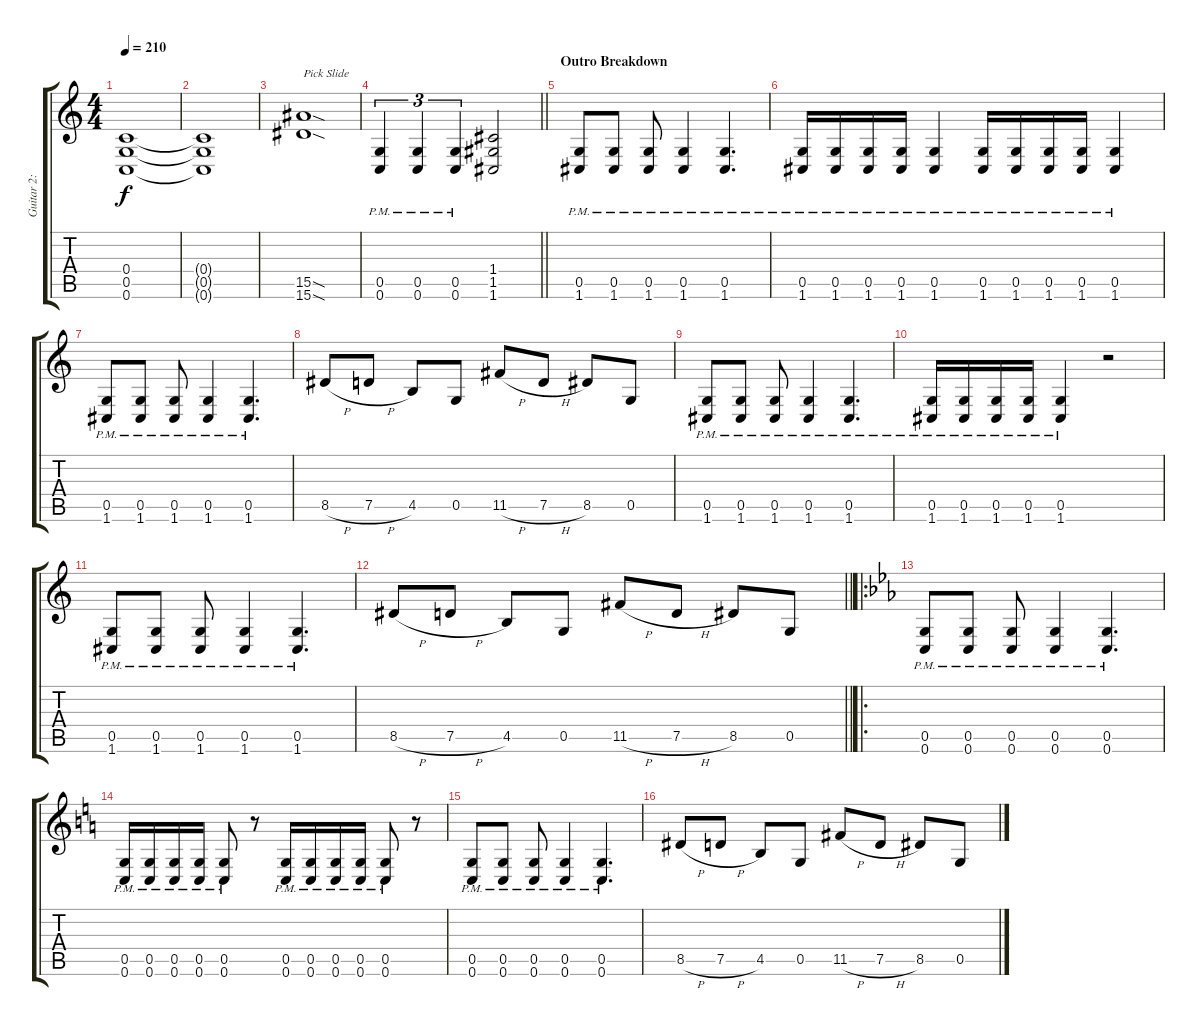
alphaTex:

\track ("Guitar 2: Johan" "Guitar 2: ") {instrument distortionguitar}
\staff {score tabs}
\tuning (D4 A3 F3 C3 G2 C2) {hide}
\ts (4 4)
\tempo 210
\clef g2
\ks c
(0.4 0.5 0.6).1{dy f} |
(0.4{t} 0.5{t} 0.6{t}).1 |
(15.5{sod} 15.6{sod}).1{txt "Pick Slide"} |
\barLineRight lightlight
(0.5{pm} 0.6{pm}).4{tu (3 2)} (0.5{pm} 0.6{pm}).4{tu (3 2)} (0.5{pm} 0.6{pm}).4{tu (3 2)} (1.4 1.5 1.6).2 |
\section ("" "Outro Breakdown")
(0.5{pm} 1.6{pm}).8 (0.5{pm} 1.6{pm}).8 (0.5{pm} 1.6{pm}).8 (0.5{pm} 1.6{pm}).4 (0.5{pm} 1.6{pm}).4{d} |
(0.5{pm} 1.6{pm}).16 (0.5{pm} 1.6{pm}).16 (0.5{pm} 1.6{pm}).16 (0.5{pm} 1.6{pm}).16 (0.5{pm} 1.6{pm}).4 (0.5{pm} 1.6{pm}).16 (0.5{pm} 1.6{pm}).16 (0.5{pm} 1.6{pm}).16 (0.5{pm} 1.6{pm}).16 (0.5{pm} 1.6{pm}).4 |
(0.5{pm} 1.6{pm}).8 (0.5{pm} 1.6{pm}).8 (0.5{pm} 1.6{pm}).8 (0.5{pm} 1.6{pm}).4 (0.5{pm} 1.6{pm}).4{d} |
8.5{h}.8 7.5{h}.8 4.5.8 0.5.8 11.5{h}.8 7.5{h}.8 8.5.8 0.5.8 |
(0.5{pm} 1.6{pm}).8 (0.5{pm} 1.6{pm}).8 (0.5{pm} 1.6{pm}).8 (0.5{pm} 1.6{pm}).4 (0.5{pm} 1.6{pm}).4{d} |
(0.5{pm} 1.6{pm}).16 (0.5{pm} 1.6{pm}).16 (0.5{pm} 1.6{pm}).16 (0.5{pm} 1.6{pm}).16 (0.5{pm} 1.6{pm}).4 r.2 |
(0.5{pm} 1.6{pm}).8 (0.5{pm} 1.6{pm}).8 (0.5{pm} 1.6{pm}).8 (0.5{pm} 1.6{pm}).4 (0.5{pm} 1.6{pm}).4{d} |
\barLineRight lightlight
8.5{h}.8 7.5{h}.8 4.5.8 0.5.8 11.5{h}.8 7.5{h}.8 8.5.8 0.5.8 |
\ro
\ks cminor
(0.5{pm} 0.6{pm}).8 (0.5{pm} 0.6{pm}).8 (0.5{pm} 0.6{pm}).8 (0.5{pm} 0.6{pm}).4 (0.5{pm} 0.6{pm}).4{d} |
\ks c
(0.5{pm} 0.6{pm}).16 (0.5{pm} 0.6{pm}).16 (0.5{pm} 0.6{pm}).16 (0.5{pm} 0.6{pm}).16 (0.5{pm} 0.6{pm}).8 r.8 (0.5{pm} 0.6{pm}).16 (0.5{pm} 0.6{pm}).16 (0.5{pm} 0.6{pm}).16 (0.5{pm} 0.6{pm}).16 (0.5{pm} 0.6{pm}).8 r.8 |
(0.5{pm} 0.6{pm}).8 (0.5{pm} 0.6{pm}).8 (0.5{pm} 0.6{pm}).8 (0.5{pm} 0.6{pm}).4 (0.5{pm} 0.6{pm}).4{d} |
8.5{h}.8 7.5{h}.8 4.5.8 0.5.8 11.5{h}.8 7.5{h}.8 8.5.8 0.5.8
